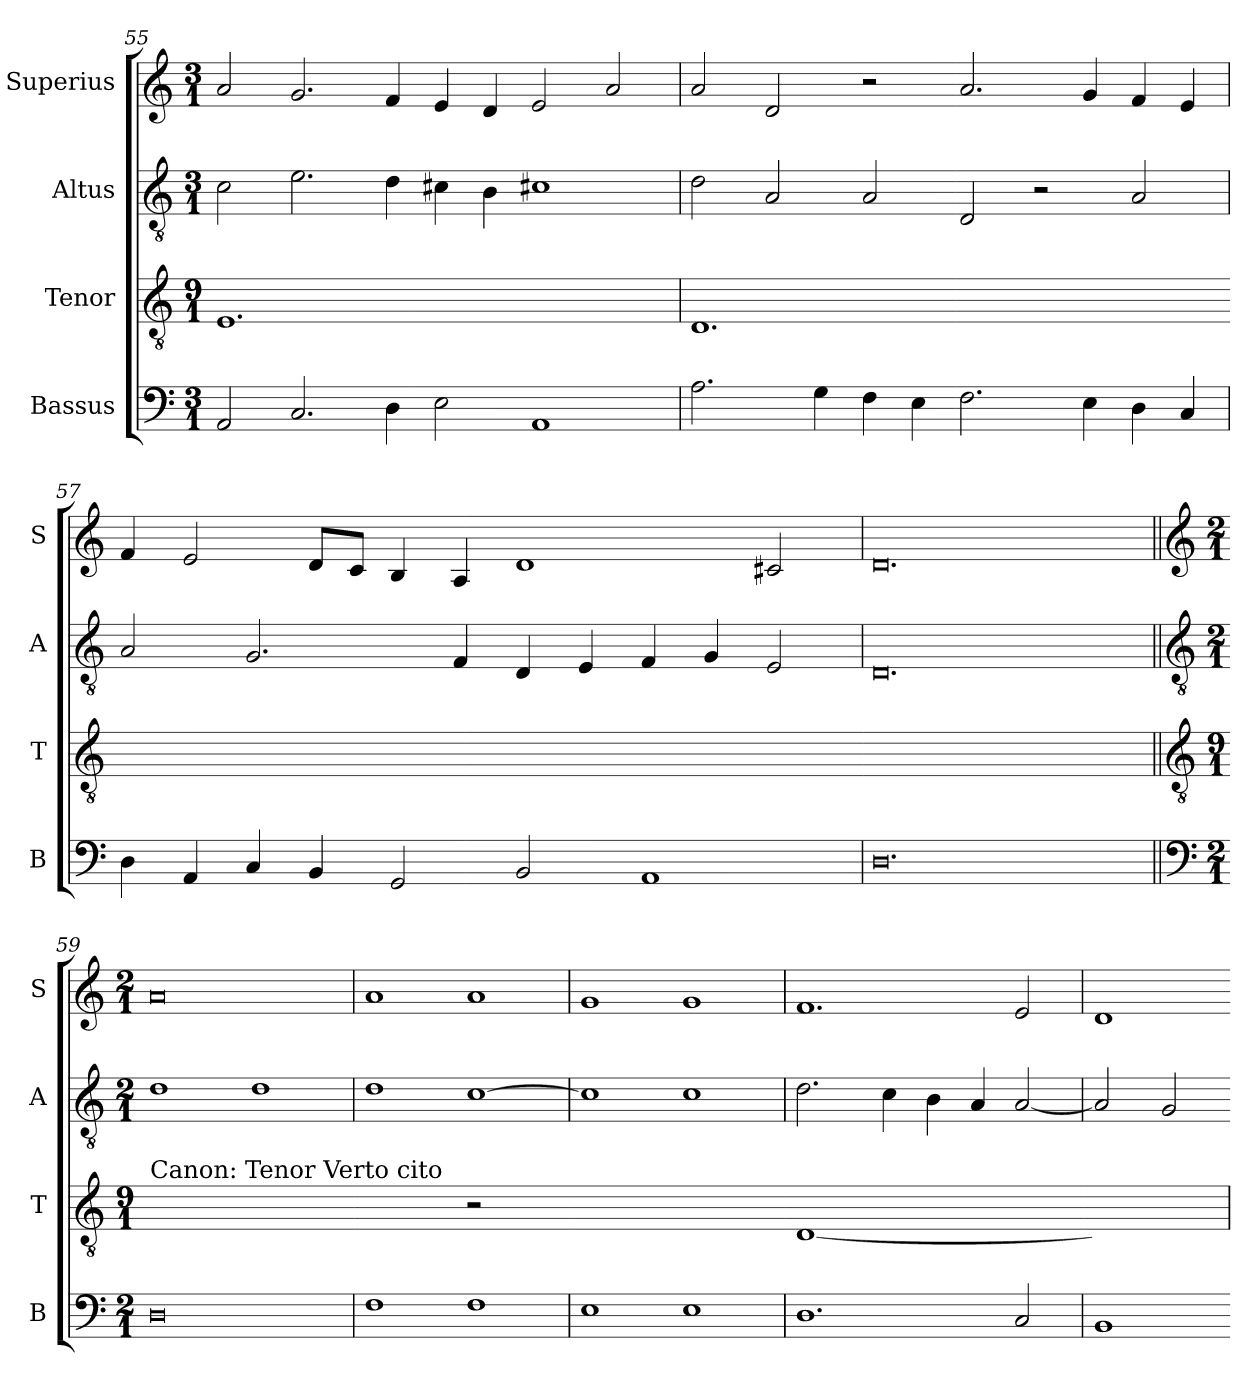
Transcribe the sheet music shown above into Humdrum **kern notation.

**kern	**kern	**kern	**kern
*part4	*part3	*part2	*part1
*staff4	*staff3	*staff2	*staff1
*I"Bassus	*I"Tenor	*I"Altus	*I"Superius
*I'B	*I'T	*I'A	*I'S
*clefF4	*clefGv2	*clefGv2	*clefG2
*k[]	*k[]	*k[]	*k[]
*M3/1	*M9/1	*M3/1	*M3/1
=55	=55	=55	=55
!	!LO:N:vis=1.	!	!
2AA/	0.E	2c\	2a/
2.C/	.	2.e\	2.g/
4D\	.	4d\	4f/
2E\	.	4c#X\	4e/
.	.	4B\	4d/
1AA	.	1c#X	2e/
.	.	.	2a/
=56	=56	=56	=56
!	!LO:N:vis=1.	!	!
2.A\	0.D	2d\	2a/
.	.	2A/	2d/
4G\	.	.	.
4F\	.	2A/	2r
4E\	.	.	.
2.F\	.	2D/	2.a/
.	.	2r	.
4E\	.	.	4g/
4D\	.	2A/	4f/
4C/	.	.	4e/
=57	=57-	=57	=57
!	!LO:N:vis=1.	!	!
4D\	0.r	2A/	4f/
4AA/	.	.	2e/
4C/	.	2.G/	.
4BB/	.	.	8d/L
.	.	.	8c/J
2GG/	.	.	4B/
.	.	4F/	4A/
2BB/	.	4D/	1d
.	.	4E/	.
1AA	.	4F/	.
.	.	4G/	.
.	.	2E/	2c#X/
=58	=58-	=58	=58
!	!LO:N:vis=1.	!	!
0.D	0.r	0.D	0.d
!!LO:LB:g=z
=59||	=59||	=59||	=59||
*clefF4	*clefGv2	*clefGv2	*clefG2
*k[]	*k[]	*k[]	*k[]
*M2/1	*M9/1	*M2/1	*M2/1
!	!LO:TX:a:t=Canon&colon; Tenor Verto cito	!	!
!	!LO:N:vis=1	!	!
0D	0r	1d	0a
.	.	1d	.
=60	=60-	=60	=60
!	!LO:N:vis=2	!	!
1F	1ryy	1d	1a
!	!LO:N:vis=2	!	!
1F	1r	[1c	1a
=61	=61-	=61	=61
!	!LO:N:vis=1	!	!
1E	0ryy	1c]	1g
1E	.	1c	1g
=62	=62-	=62	=62
!	!LO:N:vis=1	!	!
1.D	[0D	2.d\	1.f
.	.	4c\	.
.	.	4B\	.
.	.	4A/	.
2C/	.	[2A/	2e/
=63	=63-	=63	=63
!	!LO:N:vis=2	!	!
1BB	1Dyy]	2A/]	1d
.	.	2G/	.
=-	=	=-	=-
*-	*-	*-	*-
